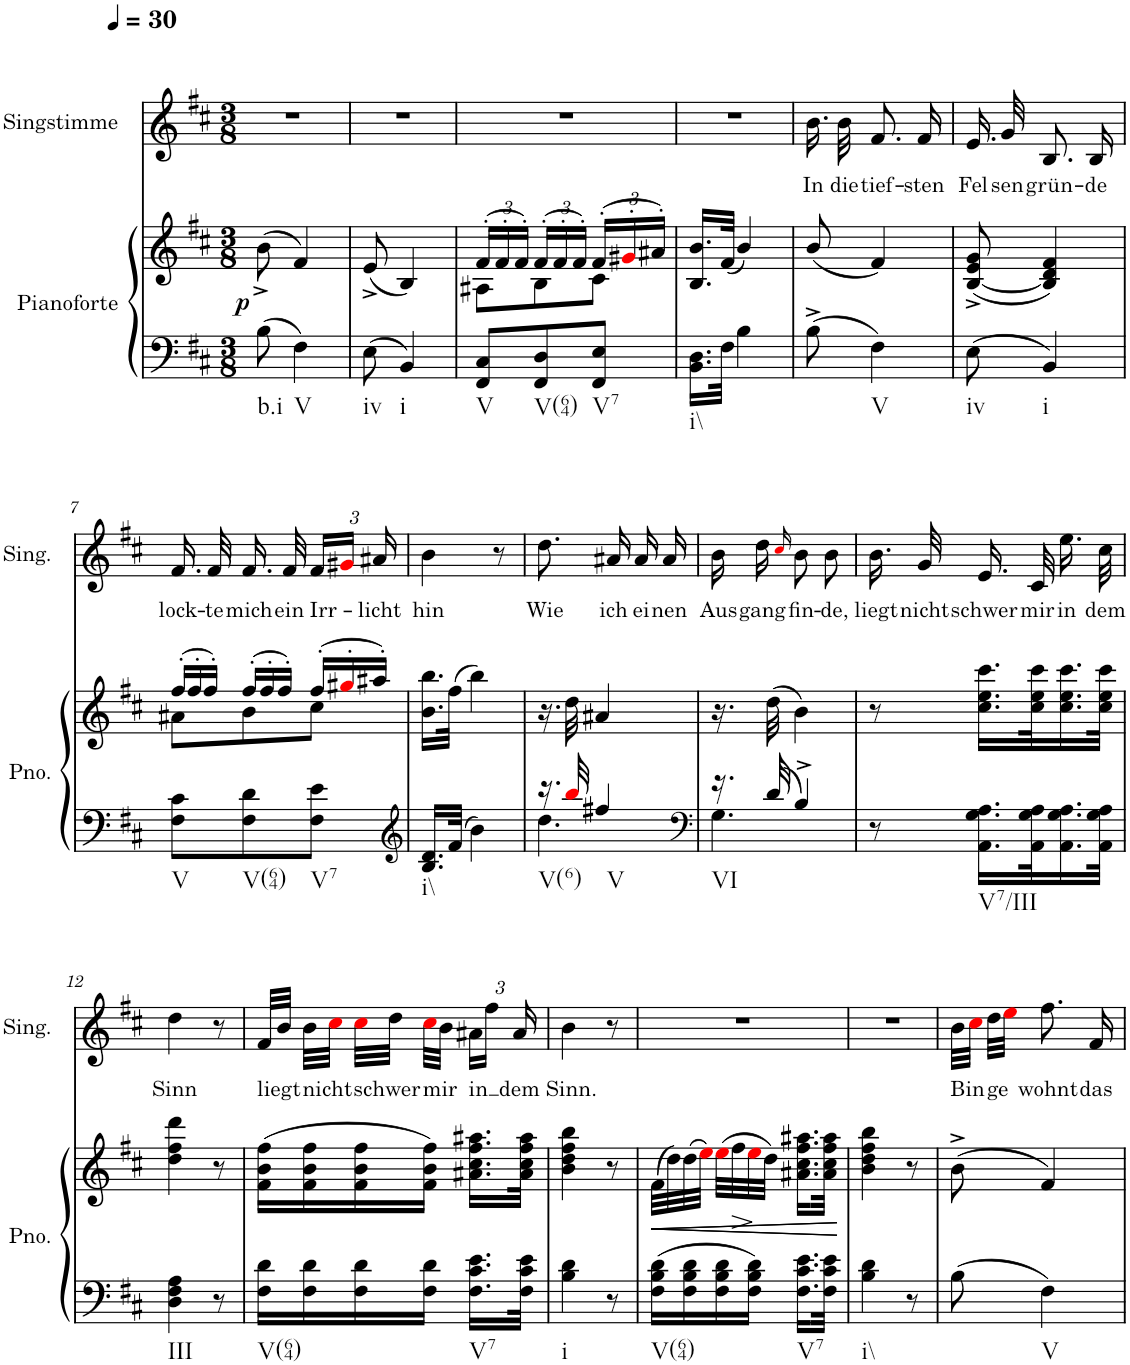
**kern	**kern	**dynam	**kern	**text
*part2	*part2	*part2	*part1	*part1
*staff3	*staff2	*staff2/3	*staff1	*staff1
*I"Pianoforte	*	*	*I"Singstimme	*
*I'Pno.	*	*	*I'Sing.	*
*clefF4	*clefG2	*	*clefG2	*
*k[f#c#]	*k[f#c#]	*	*k[f#c#]	*
*M3/8	*M3/8	*	*M3/8	*
*MM30	*MM30	*	*MM30	*
=1	=1	=1	=1	=1
!LO:TX:b:t=b.i	!	!	!	!
!	!	!LO:DY:a=2	!	!
8B\	(8b^<\	p	4.r	.
!LO:TX:b:t=V	!	!	!	!
4F#\	4f#/)	.	.	.
=2	=2	=2	=2	=2
!LO:TX:b:t=iv	!	!	!	!
8E\	(8e^/	.	4.r	.
!LO:TX:b:t=i	!	!	!	!
4BB/	4B/)	.	.	.
=3	=3	=3	=3	=3
*	*Xbrackettup	*	*	*
*	*^	*	*	*
!LO:TX:b:t=V	!	!	!	!	!
8FF#/ 8C#/L	(24f#'/LL	8A#X\L	.	4.r	.
.	24f#'/	.	.	.	.
.	24f#'/JJ)	.	.	.	.
!LO:TX:b:t=V(64)	!	!	!	!	!
8FF#/ 8D/	(24f#'/LL	8B\	.	.	.
.	24f#'/	.	.	.	.
.	24f#'/JJ)	.	.	.	.
!LO:TX:b:t=V7	!	!	!	!	!
8FF#/ 8E/J	(24f#'/LL	8c#\J	.	.	.
.	24g#X'i/	.	.	.	.
.	24a#X'/JJ)	.	.	.	.
*	*v	*v	*	*	*
=4	=4	=4	=4	=4
!LO:TX:b:t=i\\	!	!	!	!
16.BB\ 16.D\LL	16.B/ 16.b/LL	.	4.r	.
32F#\JJk	(32f#/JJk	.	.	.
4B\	4b/)	.	.	.
=5	=5	=5	=5	=5
!	!	!	!	!LO:LY:b
8B^\	(8b/	.	16.b\	In
!	!	!	!	!LO:LY:b
.	.	.	32b\	die
!LO:TX:b:t=V	!	!	!	!
!	!	!	!	!LO:LY:b
4F#\	4f#/)	.	8.f#/	tief-
!	!	!	!	!LO:LY:b
.	.	.	16f#/	-sten
=6	=6	=6	=6	=6
!LO:TX:b:t=iv	!	!	!	!
!	!	!	!	!LO:LY:b
8E\	([8B/^ 8e/^ 8g/^	.	16.e/	Fel-
!	!	!	!	!LO:LY:b
.	.	.	32g/	-sen-
!LO:TX:b:t=i	!	!	!	!
!	!	!	!	!LO:LY:b
4BB/	4B/] 4d/ 4f#/)	.	8.B/	-grün-
!	!	!	!	!LO:LY:b
.	.	.	16B/	-de
!!LO:LB:g=z
=7	=7	=7	=7	=7
*	*Xtuplet	*	*	*
*	*^	*	*	*
!LO:TX:b:t=V	!	!	!	!	!
!	!	!	!	!	!LO:LY:b
8F#\ 8c#\L	(24ff#'/LL	8a#X\L	.	16.f#/	lock-
.	24ff#'/	.	.	.	.
.	24ff#'/JJ)	.	.	.	.
!	!	!	!	!	!LO:LY:b
.	.	.	.	32f#/	-te
!LO:TX:b:t=V(64)	!	!	!	!	!
!	!	!	!	!	!LO:LY:b
8F#\ 8d\	(24ff#'/LL	8b\	.	16.f#/	mich
.	24ff#'/	.	.	.	.
.	24ff#'/JJ)	.	.	.	.
!	!	!	!	!	!LO:LY:b
.	.	.	.	32f#/	ein
*	*	*	*	*Xbrackettup	*
!LO:TX:b:t=V7	!	!	!	!	!
!	!	!	!	!	!LO:LY:b
8F#\ 8e\J	(24ff#'/LL	8cc#\J	.	24f#/LL	Irr-
.	24gg#X'i/	.	.	24g#Xi/JJ	.
!	!	!	!	!	!LO:LY:b
.	24aa#X'/JJ)	.	.	24a#X/	-licht
*	*v	*v	*	*	*
=8	=8	=8	=8	=8
*clefG2	*	*	*	*
!LO:TX:b:t=i\\	!	!	!	!
!	!	!	!	!LO:LY:b
16.B/ 16.d/LL	16.b\ 16.bb\LL	.	4b\	hin
32f#/JJk	(32ff#\JJk	.	.	.
4b\	4bb\)	.	.	.
.	.	.	8r	.
=9	=9	=9	=9	=9
*^	*	*	*	*
!LO:TX:b:t=V(6)	!	!	!	!	!
!	!	!	!	!	!LO:LY:b
16.r	4.dd\	16.r	.	8.dd\	Wie
32bbi/	.	32dd\	.	.	.
!LO:TX:b:t=V	!	!	!	!	!
4ff#X/	.	4a#X/	.	.	.
!	!	!	!	!	!LO:LY:b
.	.	.	.	16a#X/	ich
!	!	!	!	!	!LO:LY:b
.	.	.	.	16a#/	ei-
!	!	!	!	!	!LO:LY:b
.	.	.	.	16a#/	-nen
=10	=10	=10	=10	=10	=10
*clefF4	*	*	*	*	*
!LO:TX:b:t=VI	!	!	!	!	!
!	!	!	!	!	!LO:LY:b
16.r	4.G\	16.r	.	16b\	Aus-
!	!	!	!	!	!LO:LY:b
.	.	.	.	16dd\	-gang
32d/	.	(32dd\	.	.	.
.	.	.	.	16qcc#i/	.
!	!	!	!	!	!LO:LY:b
4B^/	.	4b\)	.	8b\	fin-
!	!	!	!	!	!LO:LY:b
.	.	.	.	8b\	-de,
*v	*v	*	*	*	*
=11	=11	=11	=11	=11
!	!	!	!	!LO:LY:b
8r	8r	.	16.b\	liegt
!	!	!	!	!LO:LY:b
.	.	.	32g/	nicht
!LO:TX:b:t=V7/III	!	!	!	!
!	!	!	!	!LO:LY:b
16.AA\ 16.G\ 16.A\LL	16.cc#\ 16.ee\ 16.ccc#\LL	.	16.e/	schwer
!	!	!	!	!LO:LY:b
32AA\ 32G\ 32A\K	32cc#\ 32ee\ 32ccc#\K	.	32c#/	mir
!	!	!	!	!LO:LY:b
16.AA\ 16.G\ 16.A\	16.cc#\ 16.ee\ 16.ccc#\	.	16.ee\	in
!	!	!	!	!LO:LY:b
32AA\ 32G\ 32A\JJk	32cc#\ 32ee\ 32ccc#\JJk	.	32cc#\	dem
!!LO:LB:g=z
=12	=12	=12	=12	=12
!LO:TX:b:t=III	!	!	!	!
!	!	!	!	!LO:LY:b
4D\ 4F#\ 4A\	4dd\ 4ff#\ 4ddd\	.	4dd\	Sinn
8r	8r	.	8r	.
=13	=13	=13	=13	=13
!LO:TX:b:t=V(64)	!	!	!	!
!	!	!	!	!LO:LY:b
16F#\ 16d\LL	(16f#\ 16b\ 16ff#\LL	.	32f#/LLL	liegt
.	.	.	32b/JJJ	.
!	!	!	!	!LO:LY:b
16F#\ 16d\	16f#\ 16b\ 16ff#\	.	32b\LLL	nicht
.	.	.	32cc#i\JJJ	.
!	!	!	!	!LO:LY:b
16F#\ 16d\	16f#\ 16b\ 16ff#\	.	32cc#i\LLL	schwer
.	.	.	32dd\JJJ	.
!	!	!	!	!LO:LY:b
16F#\ 16d\JJ	16f#\ 16b\ 16ff#\JJ)	.	32cc#i\LLL	mir
.	.	.	32b\JJJ	.
!LO:TX:b:t=V7	!	!	!	!
!	!	!	!	!LO:LY:b
16.F#\ 16.c#\ 16.e\LL	16.a#X\ 16.cc#\ 16.ff#\ 16.aa#X\LL	.	24a#X\LL	in
.	.	.	24ff#\JJ	.
!	!	!	!	!LO:LY:b
.	.	.	24a#/	dem
32F#\ 32c#\ 32e\JJk	32a#\ 32cc#\ 32ff#\ 32aa#\JJk	.	.	.
=14	=14	=14	=14	=14
!LO:TX:b:t=i	!	!	!	!
!	!	!	!	!LO:LY:b
4B\ 4d\	4b\ 4dd\ 4ff#\ 4bb\	.	4b\	Sinn.
8r	8r	.	8r	.
=15	=15	=15	=15	=15
!LO:TX:b:t=V(64)	!	!	!	!
!	!	!LO:HP:b	!	!
16F#\ 16B\ 16d\LL	(32f#\LLL	<	4.r	.
!	!	!LO:HP:b	!	!
.	32dd\)	<	.	.
16F#\ 16B\ 16d\	(32dd\	.	.	.
.	32eei\JJJ)	.	.	.
16F#\ 16B\ 16d\	(32eei\LLL	.	.	.
!	!	!LO:HP:b	!	!
.	32ff#\	>	.	.
16F#\ 16B\ 16d\JJ	32eei\	.	.	.
.	32dd\JJJ)	.	.	.
!LO:TX:b:t=V7	!	!	!	!
16.F#\ 16.c#\ 16.e\LL	16.a#X\ 16.cc#\ 16.ff#\ 16.aa#X\LL	.	.	.
32F#\ 32c#\ 32e\JLL	32a#\ 32cc#\ 32ff#\ 32aa#\JLL	.	.	.
.	.	[ [ ]	.	.
=16	=16	=16	=16	=16
!LO:TX:b:t=i\\	!	!	!	!
4B\ 4d\	4b\ 4dd\ 4ff#\ 4bb\	.	4.r	.
8r	8r	.	.	.
=17	=17	=17	=17	=17
!	!	!	!	!LO:LY:b
8B\	(8b^\	.	32b\LLL	Bin
.	.	.	32cc#i\JJJ	.
!	!	!	!	!LO:LY:b
.	.	.	32dd\LLL	ge
.	.	.	32eei\JJJ	.
!LO:TX:b:t=V	!	!	!	!
!	!	!	!	!LO:LY:b
4F#\	4f#/)	.	8.ff#\	wohnt
!	!	!	!	!LO:LY:b
.	.	.	16f#/	das
=	=	=	=	=
*-	*-	*-	*-	*-
